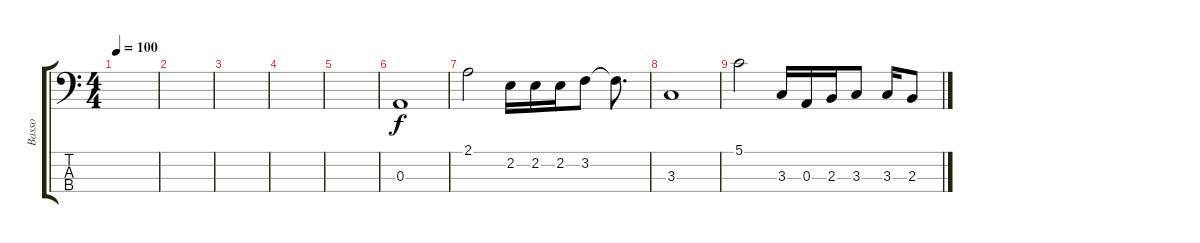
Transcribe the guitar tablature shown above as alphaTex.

\track ("Basso" "Basso") {instrument electricbasspick}
\staff {score tabs}
\tuning (G2 D2 A1 E1) {hide}
\ts (4 4)
\tempo 100
\clef f4
\ks c
|
|
|
|
|
0.3.1 |
2.1.2 2.2.16 2.2.16 2.2.16 3.2.8 3.2{t}.8{d} |
3.3.1 |
5.1.2 3.3.16 0.3.16 2.3.16 3.3.8 3.3.16 2.3.8
